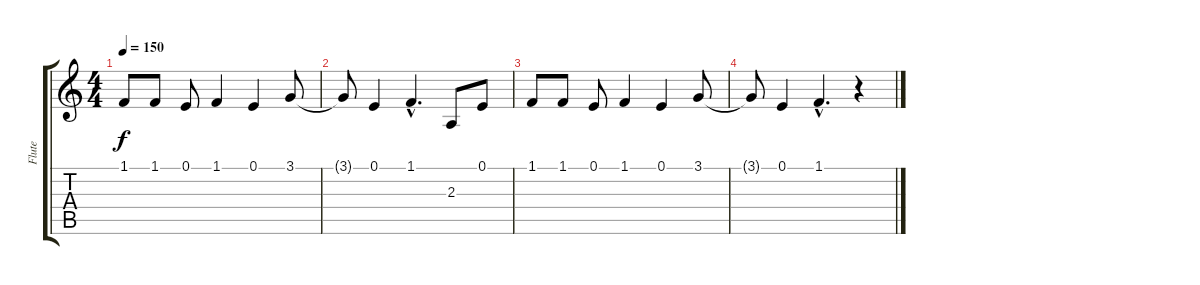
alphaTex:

\track ("Flute" "Flute") {instrument voiceoohs}
\staff {score tabs}
\tuning (E4 B3 G3 D3 A2 E2) {hide}
\ts (4 4)
\tempo 150
\clef g2
\ks c
1.1.8{dy f} 1.1.8 0.1.8 1.1.4 0.1.4 3.1.8 |
3.1{t}.8 0.1.4 1.1{hac}.4{d} 2.3.8 0.1.8 |
1.1.8 1.1.8 0.1.8 1.1.4 0.1.4 3.1.8 |
3.1{t}.8 0.1.4 1.1{hac}.4{d} r.4
